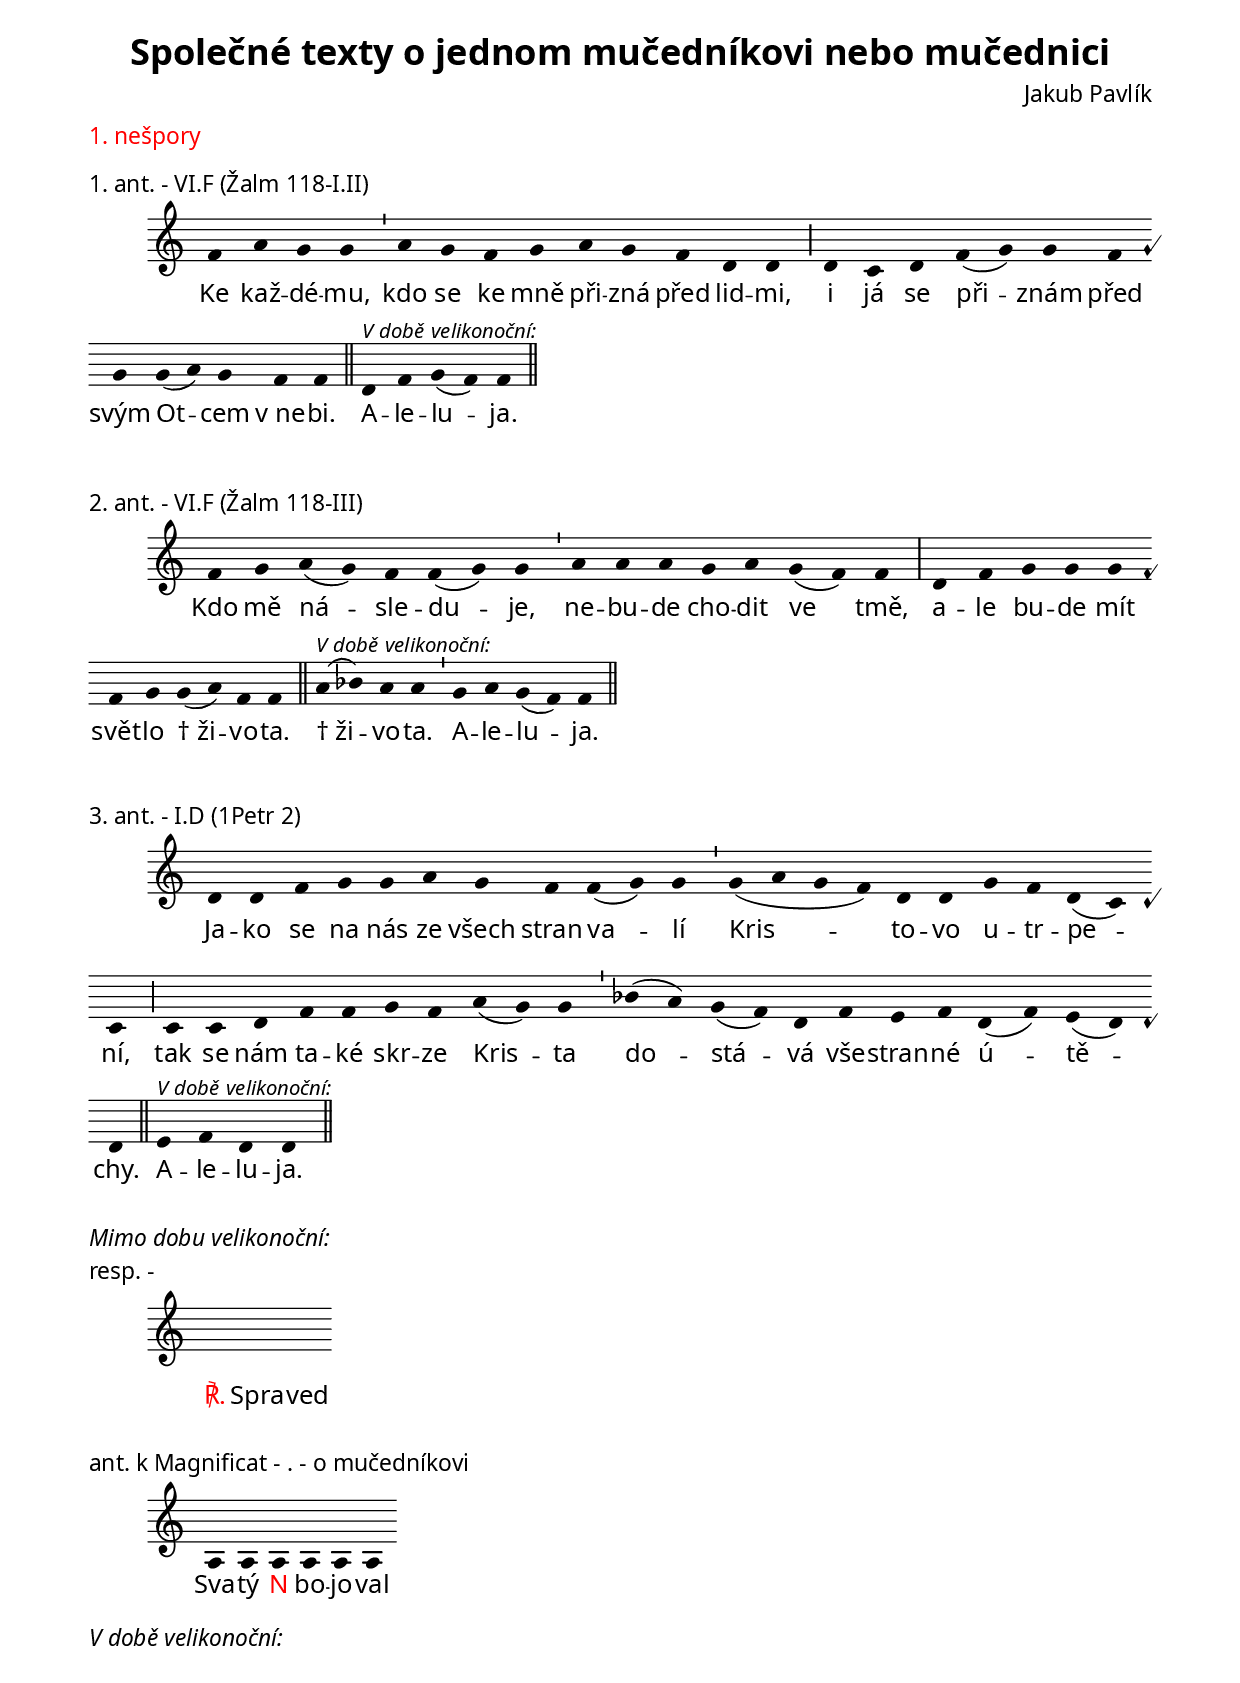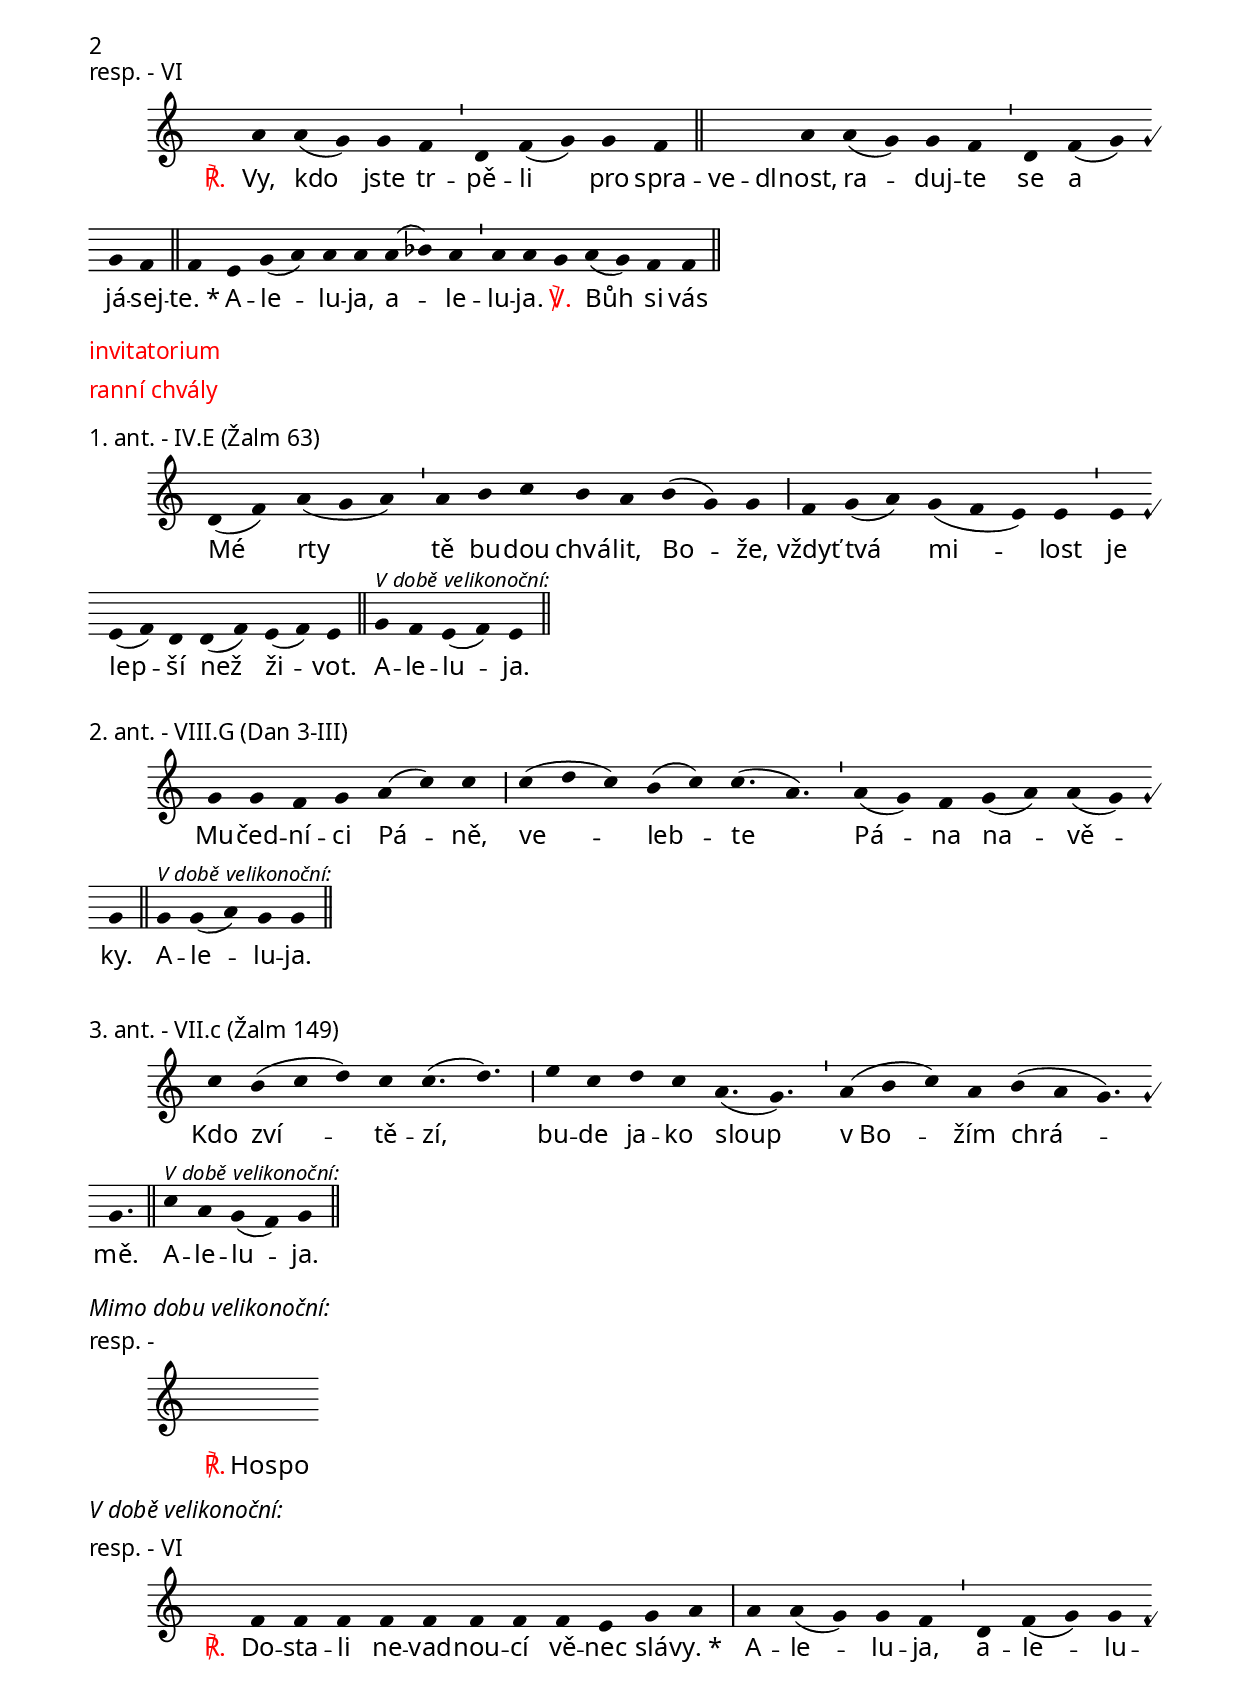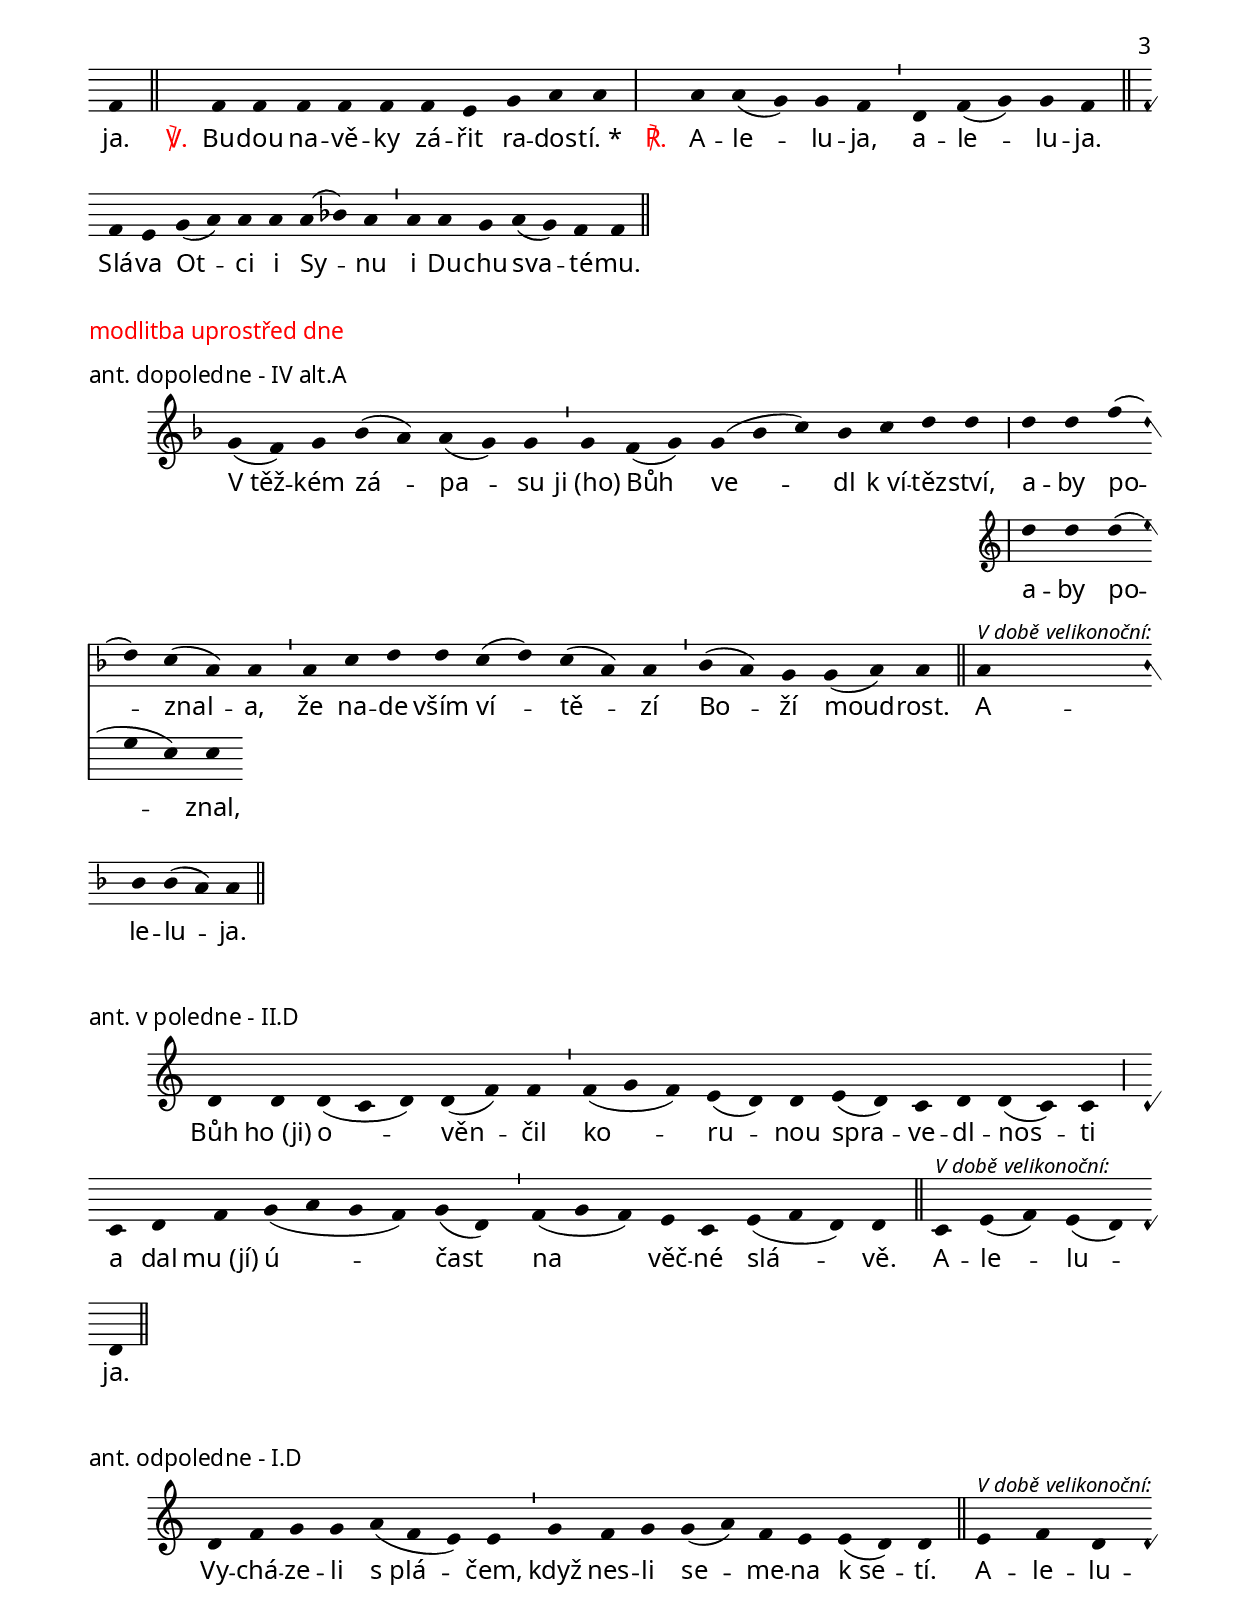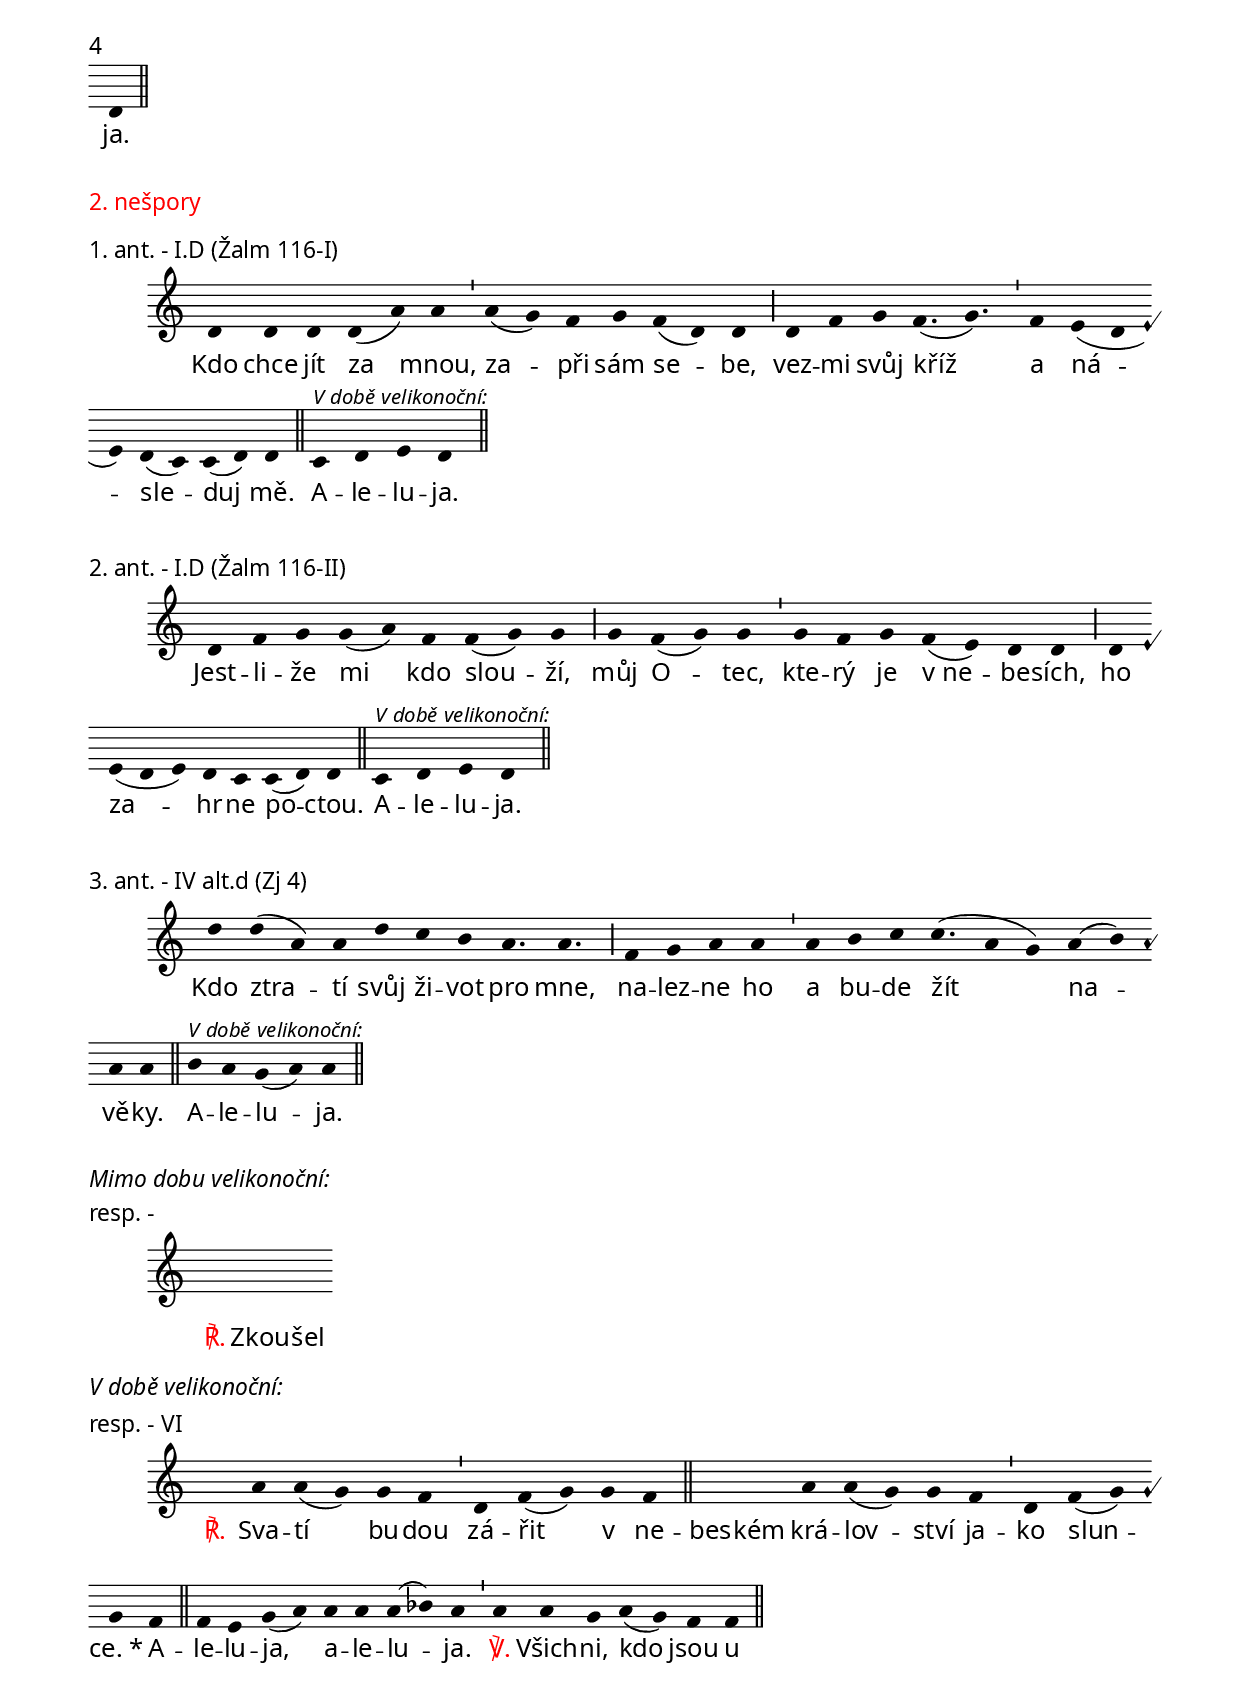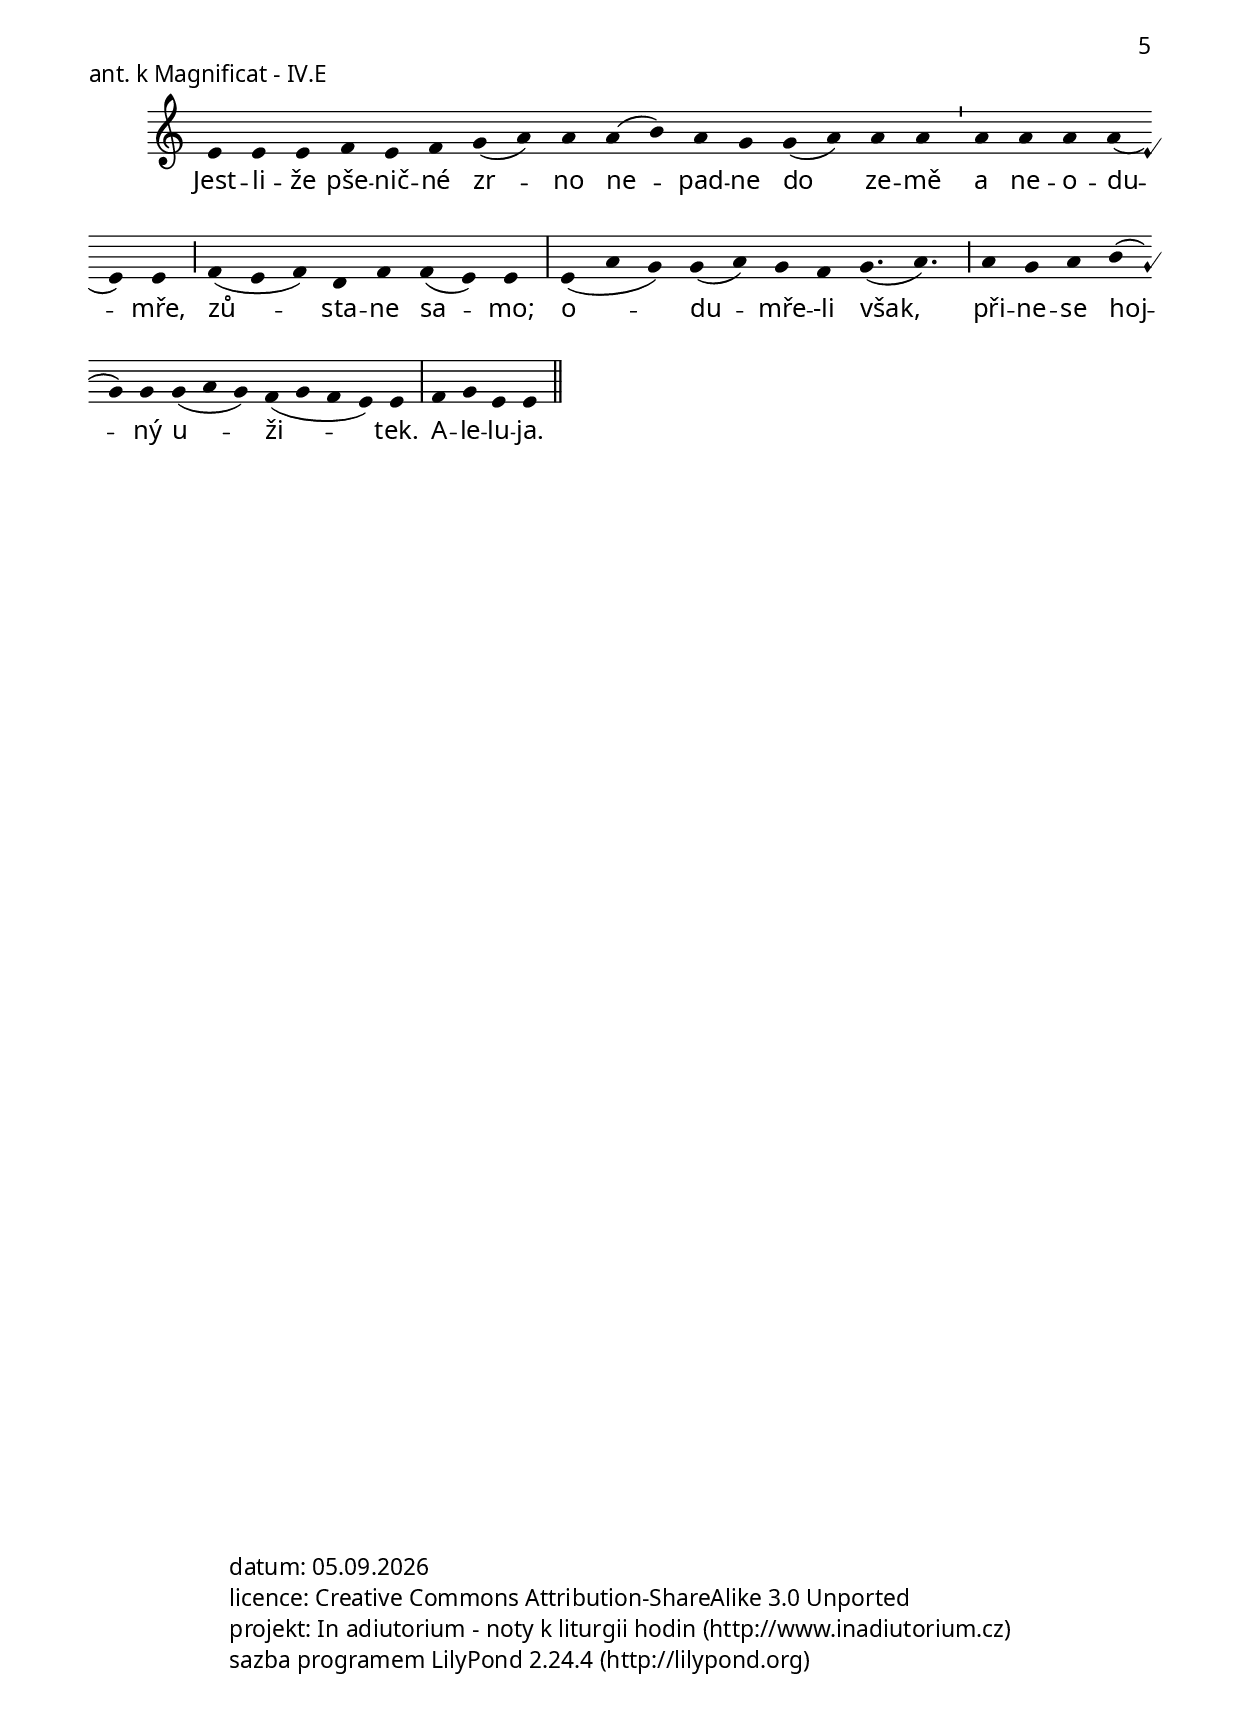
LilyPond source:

\version "2.14.2"

\header {
  title = "Společné texty o jednom mučedníkovi nebo mučednici"
  composer = "Jakub Pavlík"
}

\include "../spolecne.ly"
\include "../dilyresponsorii.ly"

\markup {\nadpisHodinka {"1. nešpory"}}

\score {
  \relative c' {
    \choralniRezim
    f4 a g g \barMin a g f g a g f d d \barMaior
    d c d f( g) g f g g( a) g f f \barFinalis
    
    d^\markup\rubrVelikAleluja f g( f) f \barFinalis
  }
  \addlyrics {
    Ke kaž -- dé -- mu, kdo se ke mně při -- zná před lid -- mi,
    i já se při -- znám před svým Ot -- cem v_ne -- bi.
    
    A -- le -- lu -- ja.
  }
  \header {
    quid = "1. ant."
    modus = "VI"
    differentia = "F" 
    psalmus = "Žalm 118-I.II"
    id = ""
    piece = \markup {\sestavTitulek}
  }
}

\score {
  \relative c' {
    \choralniRezim
    f4 g a( g) f f( g) g \barMin
    a a a g a g( f) f \barMax
    d f g g g f g g( a) f f \barFinalis
    
    a(^\markup\rubrVelikAleluja bes) a a \barMin
    g a g( f) f \barFinalis
  }
  \addlyrics {
    Kdo mě ná -- sle -- du -- je, ne -- bu -- de cho -- dit ve tmě,
    a -- le bu -- de mít svět -- lo \markup{\Dagger ži} -- vo -- ta.
    
    \markup{\Dagger ži} -- vo -- ta.
    A -- le -- lu -- ja.
  }
  \header {
    quid = "2. ant."
    modus = "VI"
    differentia = "F" 
    psalmus = "Žalm 118-III"
    id = ""
    fons = "upraveno z: žaltář, středa 3. týdne, uprostřed dne, 1. ant."
    piece = \markup {\sestavTitulek}
  }
}

\score {
  \relative c' {
    \choralniRezim
    d4 d f g g a g f f( g) g \barMin g( a g f) d d g f d( c) c \barMaior
    c c d f f g f a( g) g \barMin bes( a) g( f) d f e f d( f) e( d) d \barFinalis
    
    e^\markup\rubrVelikAleluja f d d \barFinalis
  }
  \addlyrics {
    Ja -- ko se na nás ze všech stran va -- lí Kris -- to -- vo u -- tr -- pe -- ní,
    tak se nám ta -- ké skr -- ze Kris -- ta 
    do -- stá -- vá vše -- stran -- né ú -- tě -- chy.
    
    A -- le -- lu -- ja.
  }
  \header {
    quid = "3. ant."
    modus = "I"
    differentia = "D" 
    psalmus = "1Petr 2"
    id = ""
    piece = \markup {\sestavTitulek}
  }
}

\markup\italic{Mimo dobu velikonoční:}

\score {
  \relative c' {
    \choralniRezim
    
    % R
    \neviditelna a
    
    % V
    \neviditelna a
    
    % R
    \neviditelna a
    
    % Slava
  }
  \addlyrics {
    \Response Spra -- ved -- li -- ví vo -- la -- li,
    a Hos -- po -- din sly -- šel,_*
    vy -- svo -- bo -- dil je z_kaž -- dé je -- jich tís -- ně.
    \Verse Hos -- po -- din za -- chra -- ňu -- je 
    du -- še svých slu -- žeb -- ní -- ků,_*
    \Response vy -- svo -- bo -- dil je z_kaž -- dé je -- jich tís -- ně.
    \textRespDoxologie
  }
  \header {
    quid = "resp."
    modus = ""
    id = ""
    piece = \markup {\sestavTitulekResp}
  }
}

\score {
  \relative c' {
    \choralniRezim
    a a a a a a
  }
  \addlyrics {
    Sva -- tý 
    \markup{\with-color #red {N}}
    bo -- jo -- val za Bo -- ží zá -- kon,
    po -- lo -- žil za něj svůj ži -- vot
    a ne -- bál se těch, kdo mu vy -- hro -- žo -- va -- li,
    pro -- to -- že stál na pev -- né ská -- le.
  }
  \header {
    quid = "ant. k Magnificat"
    modus = ""
    differentia = "" 
    psalmus = ""
    id = ""
    piece = \markup {\sestavTitulekBezZalmu - o mučedníkovi}
  }
}

\score {
  \relative c' {
    \choralniRezim
    
  }
  \addlyrics {
    O -- pá -- sa -- la se sta -- teč -- nos -- tí
    a ne -- o -- hro -- že -- ně vy -- zná -- va -- la svou ví -- ru;
    je -- jí svět -- lo bu -- de sví -- tit na -- vě -- ky.
  }
  \header {
    quid = "ant. k Magnificat"
    modus = ""
    differentia = "" 
    psalmus = ""
    id = ""
    piece = \markup {\sestavTitulekBezZalmu - o mučednici}
  }
}

\markup\italic{V době velikonoční:}

\score {
  \relative c' {
    \choralniRezim
    
    % R
    \neviditelna f
    \respVIalelujaResponsum \barFinalis
    % V
    \neviditelna f
    
    % R
    \neviditelna a
    \respVIalelujaResponsum \barFinalis
    % Slava
    \respVIalelujaDoxologie \barFinalis
  }
  \addlyrics {
    \Response Vy, kdo jste tr -- pě -- li pro spra -- ve -- dl -- nost,
    ra -- duj -- te se a já -- sej -- te._* \textRespAleluja
    \Verse Bůh si vás vy -- vo -- lil za svůj ma -- je -- tek._*
    \Response \textRespAleluja
    \textRespDoxologie
  }
  \header {
    quid = "resp."
    modus = "VI"
    id = ""
    piece = \markup {\sestavTitulekResp}
  }
} 

\score {
  \relative c' {
    \choralniRezim
    
  }
  \addlyrics {
    Věč -- né svět -- lo sví -- tí tvým sva -- tým, Pa -- ne,
    pat -- ří jim ce -- lá věč -- nost.
    A -- le -- lu -- ja.
  }
  \header {
    quid = "ant. k Magnificat"
    modus = ""
    differentia = "" 
    psalmus = ""
    id = ""
    piece = \markup {\sestavTitulekBezZalmu}
  }
}

\markup {\nadpisHodinka {"invitatorium"}}

\score {
  \relative c' {
    \choralniRezim
    
  }
  \addlyrics {
    Pojď -- me, klaň -- me se Kris -- tu;
    on je Pán a Král mu -- čed -- ní -- ků.
    
    A -- le -- lu -- ja.
  }
  \header {
    quid = "ant."
    modus = ""
    differentia = "" 
    psalmus = ""
    id = ""
    piece = \markup {\sestavTitulekBezZalmu}
  }
}

\markup {\nadpisHodinka {"ranní chvály"}}

\score {
  \relative c' {
    \choralniRezim
    d4( f) a( g a) \barMin a b c b a b( g) g \barMaior
    f g( a) g( f e) e \barMin e e( f) d d( f) e( f) e \barFinalis
    
    g^\markup\rubrVelikAleluja f e( f) e \barFinalis
  }
  \addlyrics {
    Mé rty tě bu -- dou chvá -- lit, Bo -- že,
    vždyť tvá mi -- lost je lep -- ší než ži -- vot.
    
    A -- le -- lu -- ja.
  }
  \header {
    quid = "1. ant."
    modus = "IV"
    differentia = "E" 
    psalmus = "Žalm 63"
    id = ""
    piece = \markup {\sestavTitulek}
  }
}

\score {
  \relative c'' {
    \choralniRezim
    g4 g f g a( c) c \barMaior
    c( d c) b( c) c4.( a) \barMin a4( g) f g( a) a( g) g \barFinalis
    
    g^\markup\small\italic{V době velikonoční:} g( a) g g \barFinalis
  }
  \addlyrics {
    Mu -- čed -- ní -- ci Pá -- ně,
    ve -- leb -- te Pá -- na na -- vě -- ky.
    
    A -- le -- lu -- ja.
  }
  \header {
    quid = "2. ant."
    modus = "VIII"
    differentia = "G" 
    psalmus = "Dan 3-III"
    id = ""
    piece = \markup {\sestavTitulek}
  }
}

\score {
  \relative c'' {
    \choralniRezim
    c4 b( c d) c c4.( d) \barMaior
    e4 c d c a4.( g) \barMin a4( b c) a b( a g4.) g \barFinalis
    
    c4^\markup\small\italic{V době velikonoční:} a g( f) g \barFinalis
  }
  \addlyrics {
    Kdo zví -- tě -- zí,
    bu -- de ja -- ko sloup v_Bo -- žím chrá -- mě.
    
    A -- le -- lu -- ja.
  }
  \header {
    quid = "3. ant."
    modus = "VII"
    differentia = "c" 
    psalmus = "Žalm 149"
    id = ""
    piece = \markup {\sestavTitulek}
  }
}

\markup\italic{Mimo dobu velikonoční:}

\score {
  \relative c' {
    \choralniRezim
    
    % R
    \neviditelna a
    
    % V
    \neviditelna a
    
    % R
    \neviditelna a
    
    % Slava
  }
  \addlyrics {
    \Response Hos -- po -- din mi po -- má -- há,_*
    on je má sí -- la a sta -- teč -- nost.
    \Verse Hos -- po -- din je se mnou, ne -- bo -- jím se,_*
    \Response on je má sí -- la a sta -- teč -- nost.
    \textRespDoxologie
  }
  \header {
    quid = "resp."
    modus = ""
    id = ""
    piece = \markup {\sestavTitulekResp}
  }
}

\score {
  \relative c' {
    \choralniRezim
    
  }
  \addlyrics {
    Kdo svůj ži -- vot na tom -- to svě -- tě ne -- ná -- vi -- dí,
    u -- cho -- vá si ho pro ži -- vot věč -- ný.
  }
  \header {
    quid = "ant. k Benedictus"
    modus = ""
    differentia = "" 
    psalmus = ""
    id = ""
    piece = \markup {\sestavTitulekBezZalmu}
  }
}

\markup\italic{V době velikonoční:}

\score {
  \relative c' {
    \choralniRezim
    
    % R
    \neviditelna f
    f4 f f f f f f f e g a \barMax
    \respVIalelujaResponsum \barFinalis
    % V
    \neviditelna f
    f4 f f f f f e g a a \barMax
    % R
    \neviditelna a
    \respVIalelujaResponsum \barFinalis
    % Slava
    \respVIalelujaDoxologie \barFinalis
  }
  \addlyrics {
    \Response Do -- sta -- li ne -- vad -- nou -- cí vě -- nec slá -- vy._* \textRespAleluja
    \Verse Bu -- dou na -- vě -- ky zá -- řit ra -- dos -- tí._*
    \Response \textRespAleluja
    \textRespDoxologie
  }
  \header {
    quid = "resp."
    modus = "VI"
    id = ""
    piece = \markup {\sestavTitulekResp}
  }
} 

\score {
  \relative c' {
    \choralniRezim
    
  }
  \addlyrics {
    Ra -- duj -- te se a já -- sej -- te, všich -- ni sva -- tí,
    ne -- boť má -- te v_ne -- bi vel -- kou od -- mě -- nu.
    A -- le -- lu -- ja.
  }
  \header {
    quid = "ant. k Benedictus"
    modus = ""
    differentia = "" 
    psalmus = ""
    id = ""
    piece = \markup {\sestavTitulekBezZalmu}
  }
}

\markup {\nadpisHodinka {"modlitba uprostřed dne"}}

\score {
  \relative c'' {
    \choralniRezim
    \key f \major
    g4( f) g bes( a) a( g) g \barMin
    g f( g) g( bes c) bes c d d \barMaior
    
    <<
    { d d f( d) c( a) a \barMin }
    \new Staff { { \choralniRezim d d d( e c) c } \addlyrics { a -- by po -- znal, } }
    >>
    
    a c d d c( d) c( a) a \barMin
    bes( a) g g( a) a \barFinalis
    
    a^\markup\small\italic{V době velikonoční:} bes bes( a) a \barFinalis
  }
  \addlyrics {
    V_těž -- kém zá -- pa -- su 
    ji_(ho) Bůh ve -- dl k_ví -- těz -- ství,
    
    a -- by po -- znal -- a,
    že na -- de vším ví -- tě -- zí Bo -- ží moud -- rost.
    
    A -- le -- lu -- ja.
  }
  \header {
    quid = "ant. dopoledne"
    modus = "IV alt"
    differentia = "A" 
    psalmus = ""
    id = ""
    piece = \markup {\sestavTitulekBezZalmu}
  }
}

\score {
  \relative c' {
    \choralniRezim
    % Tahle antifona se mi zda zvlast krasna.
    d4 d d( c d) d( f) f \barMin
    f( g f) e( d) d e( d) c d d( c) c \barMaior
    c d f g( a g f) g( d) \barMin
    f( g f) e c e( f d) d \barFinalis
    c^\markup\small\italic{V době velikonoční:} e( f) e( d) d \barFinalis
  }
  \addlyrics {
    Bůh ho_(ji) o -- věn -- čil 
    ko -- ru -- nou spra -- ve -- dl -- nos -- ti
    a dal mu_(jí) ú -- čast 
    na věč -- né slá -- vě.
    
    A -- le -- lu -- ja.
  }
  \header {
    quid = "ant. v poledne"
    modus = "II"
    differentia = "D" 
    psalmus = ""
    id = ""
    piece = \markup {\sestavTitulekBezZalmu}
  }
}

\score {
  \relative c' {
    \choralniRezim
    d4 f g g a( f e) e \barMin
    g f g g( a) f e e( d) d \barFinalis
    
    e^\markup\small\italic{V době velikonoční:} f d d \barFinalis
  }
  \addlyrics {
    Vy -- chá -- ze -- li s_plá -- čem, 
    když nes -- li se -- me -- na k_se -- tí.
    
    A -- le -- lu -- ja.
  }
  \header {
    quid = "ant. odpoledne"
    modus = "I"
    differentia = "D" 
    psalmus = ""
    id = ""
    piece = \markup {\sestavTitulekBezZalmu}
  }
}

\markup {\nadpisHodinka {"2. nešpory"}}

\score {
  \relative c' {
    \choralniRezim
    d4 d d d( a') a \barMin a( g) f g f( d) d \barMaior
    d f g f4.( g) \barMin f4 e( d e) d( c) c( d) d \barFinalis
    c^\markup\small\italic{V době velikonoční:} d e d \barFinalis
  }
  \addlyrics {
    Kdo chce jít za mnou, za -- při sám se -- be,
    vez -- mi svůj kříž a ná -- sle -- duj mě.
    A -- le -- lu -- ja.
  }
  \header {
    quid = "1. ant."
    modus = "I"
    differentia = "D" 
    psalmus = "Žalm 116-I"
    id = ""
    piece = \markup {\sestavTitulek}
  }
}

\score {
  \relative c' {
    \choralniRezim
    d4 f g g( a) f f( g) g \barMaior
    g f( g) g \barMin g f g f( e) d d \barMaior
    d e( d e) d c c( d) d \barFinalis
    c^\markup\small\italic{V době velikonoční:} d e d \barFinalis
  }
  \addlyrics {
    % Do textu jsem zasahl, protoze tak, jak je v breviari,
    % drasa me ceske ucho - souveti je chybne postavene.
    Jest -- li -- že mi kdo slou -- ží,
    můj O -- tec, kte -- rý je v_ne -- be -- sích,
    ho za -- hr -- ne po -- ctou.
    A -- le -- lu -- ja.
  }
  \header {
    quid = "2. ant."
    modus = "I"
    differentia = "D" 
    psalmus = "Žalm 116-II"
    id = ""
    piece = \markup {\sestavTitulek}
  }
}

\score {
  \relative c'' {
    \choralniRezim
    d4 d( a) a d c b a4. a \barMaior
    f4 g a a \barMin a b c c4.( a4 g) a( b) a a \barFinalis
    b^\markup\small\italic{V době velikonoční:} a g( a) a \barFinalis
  }
  \addlyrics {
    Kdo ztra -- tí svůj ži -- vot pro mne,
    na -- lez -- ne ho a bu -- de žít na -- vě -- ky.
    A -- le -- lu -- ja.
  }
  \header {
    quid = "3. ant."
    modus = "IV alt"
    differentia = "d" 
    psalmus = "Zj 4"
    id = ""
    piece = \markup {\sestavTitulek}
  }
}

\markup\italic{Mimo dobu velikonoční:}

\score {
  \relative c' {
    \choralniRezim
    
    % R
    \neviditelna a
    
    % V
    \neviditelna a
    
    % R
    \neviditelna a
    
    % Slava
  }
  \addlyrics {
    \Response Zkou -- šel jsi nás, Bo -- že,_*
    a -- le ne -- od -- ňals nám svou lás -- ku.
    \Verse Tří -- bil jsi nás oh -- něm, ja -- ko se tří -- bí stříb -- ro,_*
    \Response a -- le ne -- od -- ňals nám svou lás -- ku.
    \textRespDoxologie
  }
  \header {
    quid = "resp."
    modus = ""
    id = ""
    piece = \markup {\sestavTitulekResp}
  }
}

\score {
  \relative c' {
    \choralniRezim
    
  }
  \addlyrics {
    Sva -- tí do -- sáh -- li věč -- né -- ho po -- ko -- je
    a pře -- bý -- va -- jí v_ne -- bes -- ké slá -- vě.
  }
  \header {
    quid = "ant. k Magnificat"
    modus = ""
    differentia = "" 
    psalmus = ""
    id = ""
    piece = \markup {\sestavTitulekBezZalmu}
  }
}

\markup\italic{V době velikonoční:}

\score {
  \relative c' {
    \choralniRezim
    
    % R
    \neviditelna f
    \respVIalelujaResponsum \barFinalis
    % V
    \neviditelna f
    
    % R
    \neviditelna a
    \respVIalelujaResponsum \barFinalis
    % Slava
    \respVIalelujaDoxologie \barFinalis
  }
  \addlyrics {
    \Response Sva -- tí bu -- dou zá -- řit 
    v ne -- bes -- kém krá -- lov -- ství ja -- ko slun -- ce._* \textRespAleluja
    \Verse Všich -- ni, kdo jsou u -- přím -- né -- ho srd -- ce,
    bu -- dou já -- sat._*
    \Response \textRespAleluja
    \textRespDoxologie
  }
  \header {
    quid = "resp."
    modus = "VI"
    id = ""
    piece = \markup {\sestavTitulekResp}
  }
}

\score {
  \relative c' {
    \choralniRezim
    e4 e e f e f g( a) a
    a( b) a g g( a) a a \barMin a
    a4 a a( e) e \barMaior
    f( e f) d f f( e) e \barMax
    e( a g) g( a) g f g4.( a) \barMaior
    a4 g a b( g) g g( a g) f( g f e) e \barMax
    f g e e \barFinalis
  }
  \addlyrics {
    Jest -- li -- že pše -- nič -- né zr -- no
    ne -- pad -- ne do ze -- mě a 
    ne -- o -- du -- mře,
    zů -- sta -- ne sa -- mo;
    o -- du -- mře -- -li však,
    při -- ne -- se hoj -- ný u -- ži -- tek.
    A -- le -- lu -- ja.
  }
  \header {
    quid = "ant. k Magnificat"
    modus = "IV"
    differentia = "E" 
    psalmus = ""
    id = ""
    fons = "5. neděle postní, 1. nešp., k Magn.; přidáno aleluja"
    piece = \markup {\sestavTitulekBezZalmu}
  }
}